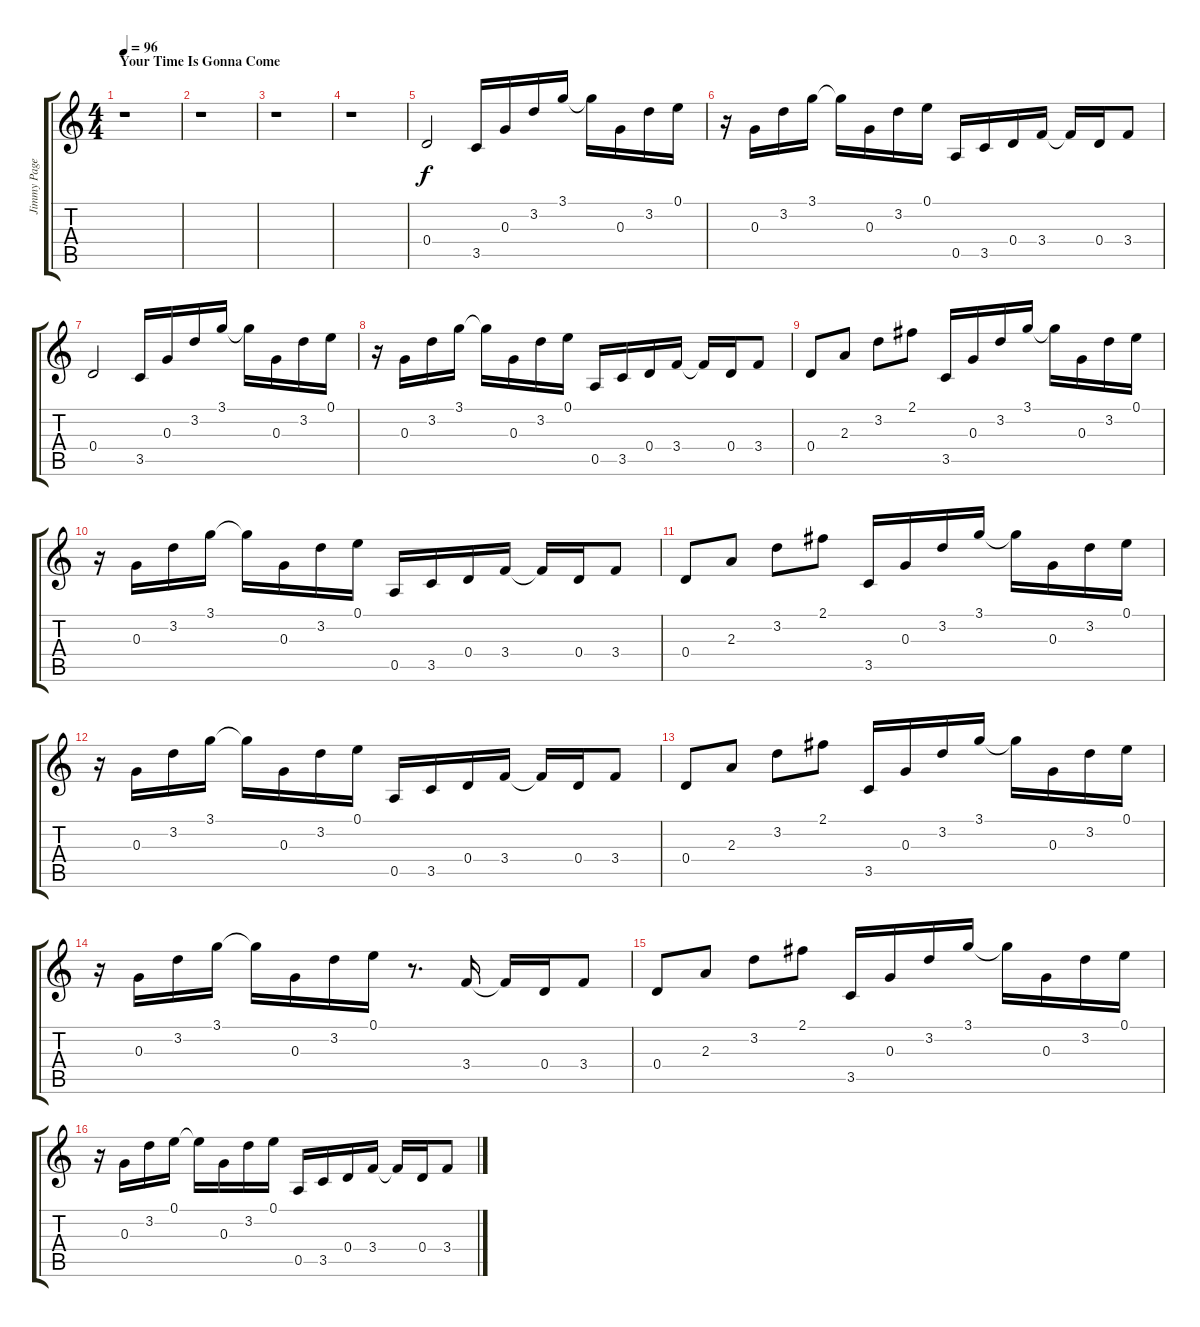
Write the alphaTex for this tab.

\track ("Jimmy Page - Guitar" "Jimmy Page") {instrument overdrivenguitar}
\staff {score tabs}
\tuning (E4 B3 G3 D3 A2 E2) {hide}
\ts (4 4)
\section ("" "Your Time Is Gonna Come")
\tempo 96
\tempo 77
\tempo 96
\clef g2
\ks c
r.1{dy f volume 9 balance 16 instrument acousticguitarsteel} |
r.1 |
r.1 |
r.1 |
0.4.2 3.5.16 0.3.16 3.2.16 3.1.16 3.1{t}.16 0.3.16 3.2.16 0.1.16 |
r.16 0.3.16 3.2.16 3.1.16 3.1{t}.16 0.3.16 3.2.16 0.1.16 0.5.16 3.5.16 0.4.16 3.4.16 3.4{t}.16 0.4.16 3.4.8 |
0.4.2 3.5.16 0.3.16 3.2.16 3.1.16 3.1{t}.16 0.3.16 3.2.16 0.1.16 |
r.16 0.3.16 3.2.16 3.1.16 3.1{t}.16 0.3.16 3.2.16 0.1.16 0.5.16 3.5.16 0.4.16 3.4.16 3.4{t}.16 0.4.16 3.4.8 |
0.4.8 2.3.8 3.2.8 2.1.8 3.5.16 0.3.16 3.2.16 3.1.16 3.1{t}.16 0.3.16 3.2.16 0.1.16 |
r.16 0.3.16 3.2.16 3.1.16 3.1{t}.16 0.3.16 3.2.16 0.1.16 0.5.16 3.5.16 0.4.16 3.4.16 3.4{t}.16 0.4.16 3.4.8 |
0.4.8 2.3.8 3.2.8 2.1.8 3.5.16 0.3.16 3.2.16 3.1.16 3.1{t}.16 0.3.16 3.2.16 0.1.16 |
r.16 0.3.16 3.2.16 3.1.16 3.1{t}.16 0.3.16 3.2.16 0.1.16 0.5.16 3.5.16 0.4.16 3.4.16 3.4{t}.16 0.4.16 3.4.8 |
0.4.8 2.3.8 3.2.8 2.1.8 3.5.16 0.3.16 3.2.16 3.1.16 3.1{t}.16 0.3.16 3.2.16 0.1.16 |
r.16 0.3.16 3.2.16 3.1.16 3.1{t}.16 0.3.16 3.2.16 0.1.16 r.8{d} 3.4.16 3.4{t}.16 0.4.16 3.4.8 |
0.4.8 2.3.8 3.2.8 2.1.8 3.5.16 0.3.16 3.2.16 3.1.16 3.1{t}.16 0.3.16 3.2.16 0.1.16 |
r.16 0.3.16 3.2.16 0.1.16 0.1{t}.16 0.3.16 3.2.16 0.1.16 0.5.16 3.5.16 0.4.16 3.4.16 3.4{t}.16 0.4.16 3.4.8
